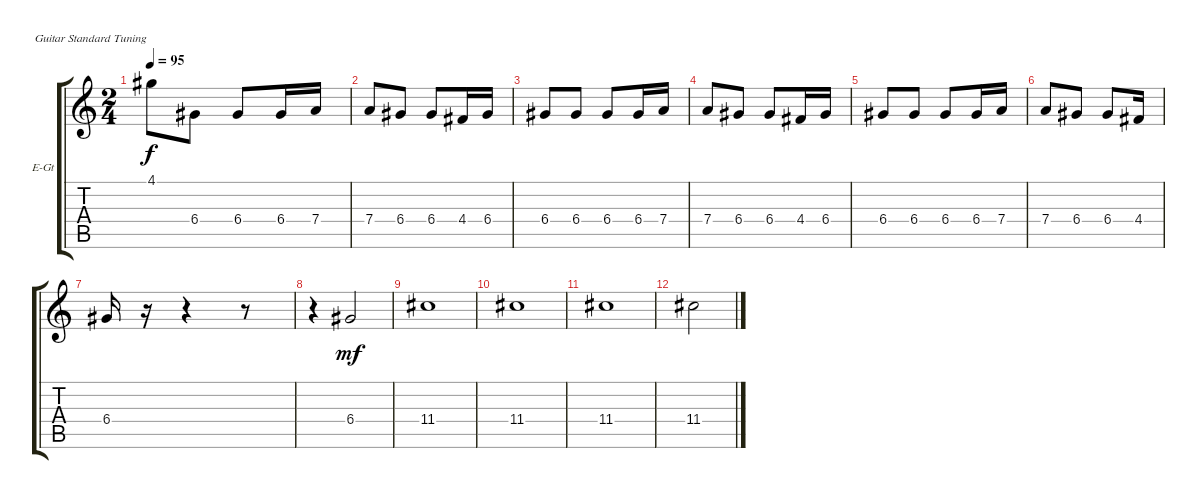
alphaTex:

\bracketExtendMode groupsimilarinstruments
\firstSystemTrackNameOrientation horizontal
\otherSystemsTrackNameOrientation horizontal
\track ("Äîðîæêà 1" "E-Gt") {instrument overdrivenguitar}
\staff {score tabs}
\tuning (E4 B3 G3 D3 A2 E2)
\ts (2 4)
\tempo 95
\clef g2
\ks c
4.1.8{dy f} 6.4.8 6.4.8 6.4.16 7.4.16 |
7.4.8 6.4.8 6.4.8 4.4.16 6.4.16 |
6.4.8 6.4.8 6.4.8 6.4.16 7.4.16 |
7.4.8 6.4.8 6.4.8 4.4.16 6.4.16 |
6.4.8 6.4.8 6.4.8 6.4.16 7.4.16 |
7.4.8 6.4.8 6.4.8 4.4.16 |
6.4.16 r.16 r.4 r.8 |
r.4 6.4.2{dy mf} |
11.4.1 |
11.4.1 |
11.4.1 |
11.4.2
